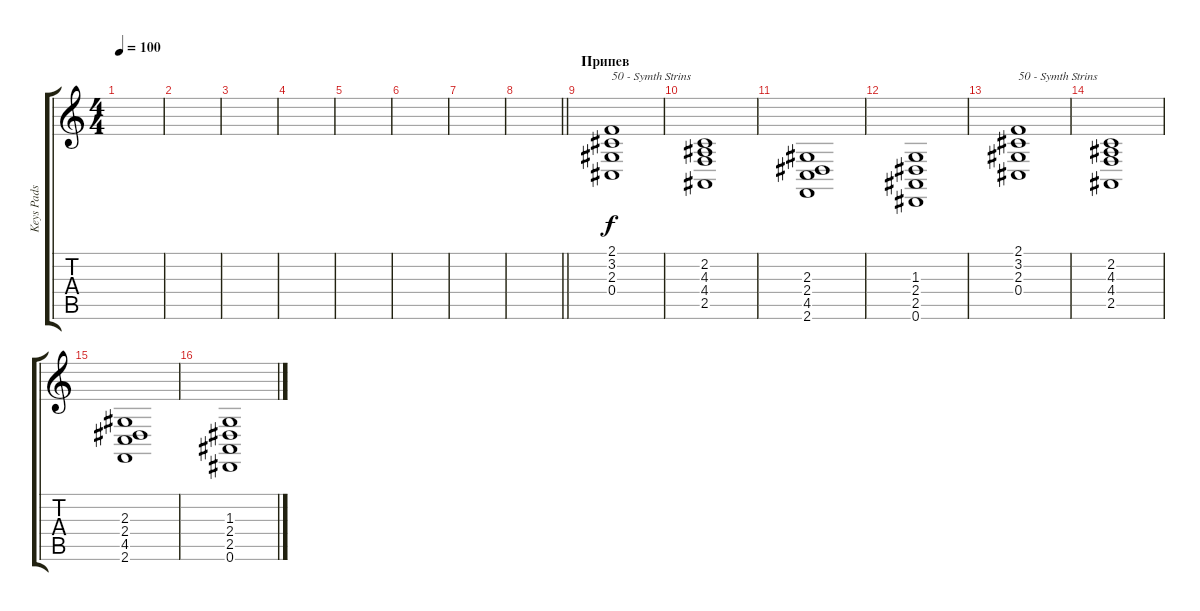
\track ("Keys Pads" "Keys Pads") {instrument stringensemble1}
\staff {score tabs}
\tuning (Eb4 Bb3 Gb3 Db3 Ab2 Eb2) {hide}
\ts (4 4)
\tempo 100
\clef g2
\ks c
|
|
|
|
|
|
|
\barLineRight lightlight
|
\section ("" "Припев")
(2.1 3.2 2.3 0.4).1{txt "50 - Symth Strins"} |
(2.2 4.3 4.4 2.5).1 |
(2.3 2.4 4.5 2.6).1 |
(1.3 2.4 2.5 0.6).1 |
(2.1 3.2 2.3 0.4).1{txt "50 - Symth Strins"} |
(2.2 4.3 4.4 2.5).1 |
(2.3 2.4 4.5 2.6).1 |
(1.3 2.4 2.5 0.6).1
